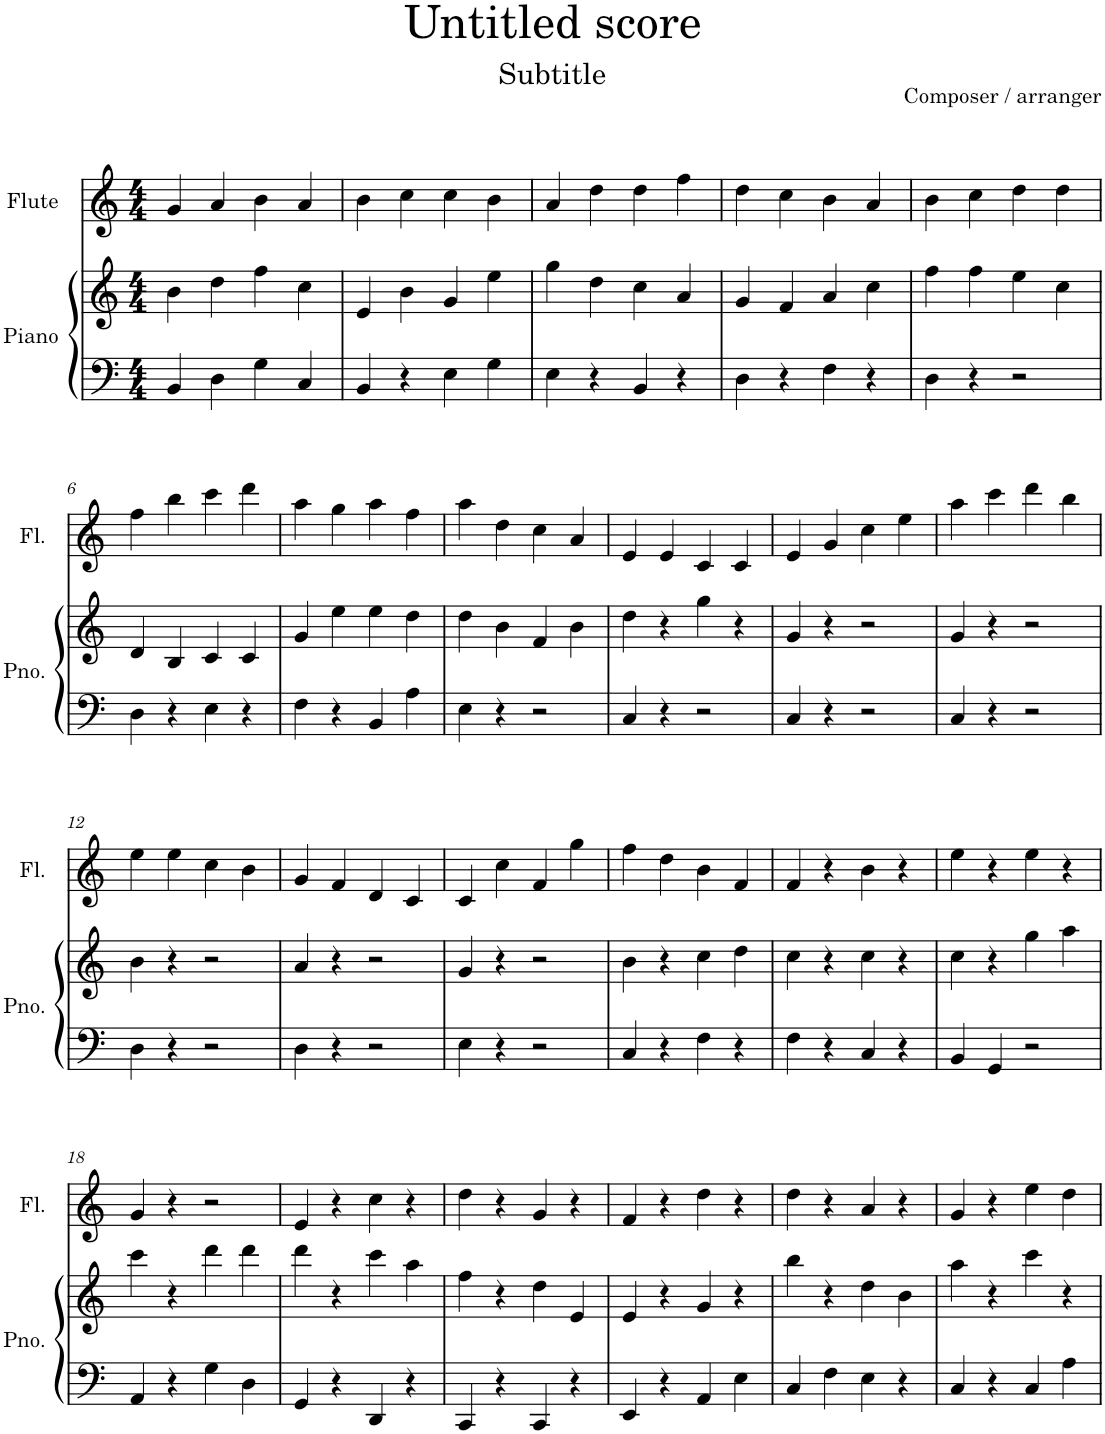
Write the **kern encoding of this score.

**kern	**kern	**kern
*part2	*part2	*part1
*staff3	*staff2	*staff1
*I"Piano	*	*I"Flute
*I'Pno.	*	*I'Fl.
*clefF4	*clefG2	*clefG2
*k[]	*k[]	*k[]
*M4/4	*M4/4	*M4/4
=1	=1	=1
4BB/	4b\	4g/
4D\	4dd\	4a/
4G\	4ff\	4b\
4C/	4cc\	4a/
=2	=2	=2
4BB/	4e/	4b\
4r	4b\	4cc\
4E\	4g/	4cc\
4G\	4ee\	4b\
=3	=3	=3
4E\	4gg\	4a/
4r	4dd\	4dd\
4BB/	4cc\	4dd\
4r	4a/	4ff\
=4	=4	=4
4D\	4g/	4dd\
4r	4f/	4cc\
4F\	4a/	4b\
4r	4cc\	4a/
=5	=5	=5
4D\	4ff\	4b\
4r	4ff\	4cc\
2r	4ee\	4dd\
.	4cc\	4dd\
!!LO:LB:g=z
=6	=6	=6
4D\	4d/	4ff\
4r	4B/	4bb\
4E\	4c/	4ccc\
4r	4c/	4ddd\
=7	=7	=7
4F\	4g/	4aa\
4r	4ee\	4gg\
4BB/	4ee\	4aa\
4A\	4dd\	4ff\
=8	=8	=8
4E\	4dd\	4aa\
4r	4b\	4dd\
2r	4f/	4cc\
.	4b\	4a/
=9	=9	=9
4C/	4dd\	4e/
4r	4r	4e/
2r	4gg\	4c/
.	4r	4c/
=10	=10	=10
4C/	4g/	4e/
4r	4r	4g/
2r	2r	4cc\
.	.	4ee\
=11	=11	=11
4C/	4g/	4aa\
4r	4r	4ccc\
2r	2r	4ddd\
.	.	4bb\
!!LO:LB:g=z
=12	=12	=12
4D\	4b\	4ee\
4r	4r	4ee\
2r	2r	4cc\
.	.	4b\
=13	=13	=13
4D\	4a/	4g/
4r	4r	4f/
2r	2r	4d/
.	.	4c/
=14	=14	=14
4E\	4g/	4c/
4r	4r	4cc\
2r	2r	4f/
.	.	4gg\
=15	=15	=15
4C/	4b\	4ff\
4r	4r	4dd\
4F\	4cc\	4b\
4r	4dd\	4f/
=16	=16	=16
4F\	4cc\	4f/
4r	4r	4r
4C/	4cc\	4b\
4r	4r	4r
=17	=17	=17
4BB/	4cc\	4ee\
4GG/	4r	4r
2r	4gg\	4ee\
.	4aa\	4r
!!LO:LB:g=z
=18	=18	=18
4AA/	4ccc\	4g/
4r	4r	4r
4G\	4ddd\	2r
4D\	4ddd\	.
=19	=19	=19
4GG/	4ddd\	4e/
4r	4r	4r
4DD/	4ccc\	4cc\
4r	4aa\	4r
=20	=20	=20
4CC/	4ff\	4dd\
4r	4r	4r
4CC/	4dd\	4g/
4r	4e/	4r
=21	=21	=21
4EE/	4e/	4f/
4r	4r	4r
4AA/	4g/	4dd\
4E\	4r	4r
=22	=22	=22
4C/	4bb\	4dd\
4F\	4r	4r
4E\	4dd\	4a/
4r	4b\	4r
=23	=23	=23
4C/	4aa\	4g/
4r	4r	4r
4C/	4ccc\	4ee\
4A\	4r	4dd\
=	=	=
*-	*-	*-
